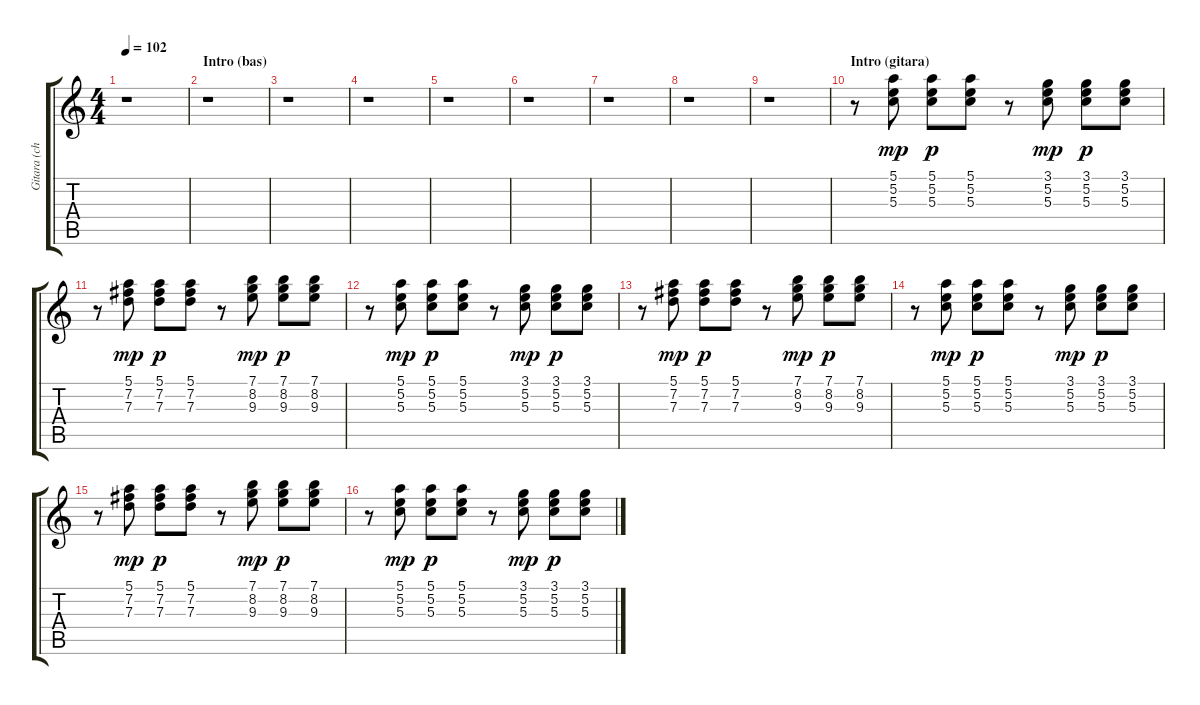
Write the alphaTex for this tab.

\track ("Gitara (chorus)" "Gitara (ch") {instrument electricguitarclean}
\staff {score tabs}
\tuning (E4 B3 G3 D3 A2 E2) {hide}
\ts (4 4)
\tempo 102
\clef g2
\ks c
r.1{dy mp instrument electricguitarclean} |
\section ("" "Intro (bas)")
r.1 |
r.1 |
r.1 |
r.1 |
r.1 |
r.1 |
r.1 |
r.1 |
\section ("" "Intro (gitara)")
r.8 (5.1 5.2 5.3).8 (5.1 5.2 5.3).8{dy p} (5.1 5.2 5.3).8 r.8 (3.1 5.2 5.3).8{dy mp} (3.1 5.2 5.3).8{dy p} (3.1 5.2 5.3).8 |
r.8 (5.1 7.2 7.3).8{dy mp} (5.1 7.2 7.3).8{dy p} (5.1 7.2 7.3).8 r.8 (7.1 8.2 9.3).8{dy mp} (7.1 8.2 9.3).8{dy p} (7.1 8.2 9.3).8 |
r.8 (5.1 5.2 5.3).8{dy mp} (5.1 5.2 5.3).8{dy p} (5.1 5.2 5.3).8 r.8 (3.1 5.2 5.3).8{dy mp} (3.1 5.2 5.3).8{dy p} (3.1 5.2 5.3).8 |
r.8 (5.1 7.2 7.3).8{dy mp} (5.1 7.2 7.3).8{dy p} (5.1 7.2 7.3).8 r.8 (7.1 8.2 9.3).8{dy mp} (7.1 8.2 9.3).8{dy p} (7.1 8.2 9.3).8 |
r.8 (5.1 5.2 5.3).8{dy mp} (5.1 5.2 5.3).8{dy p} (5.1 5.2 5.3).8 r.8 (3.1 5.2 5.3).8{dy mp} (3.1 5.2 5.3).8{dy p} (3.1 5.2 5.3).8 |
r.8 (5.1 7.2 7.3).8{dy mp} (5.1 7.2 7.3).8{dy p} (5.1 7.2 7.3).8 r.8 (7.1 8.2 9.3).8{dy mp} (7.1 8.2 9.3).8{dy p} (7.1 8.2 9.3).8 |
r.8 (5.1 5.2 5.3).8{dy mp} (5.1 5.2 5.3).8{dy p} (5.1 5.2 5.3).8 r.8 (3.1 5.2 5.3).8{dy mp} (3.1 5.2 5.3).8{dy p} (3.1 5.2 5.3).8
